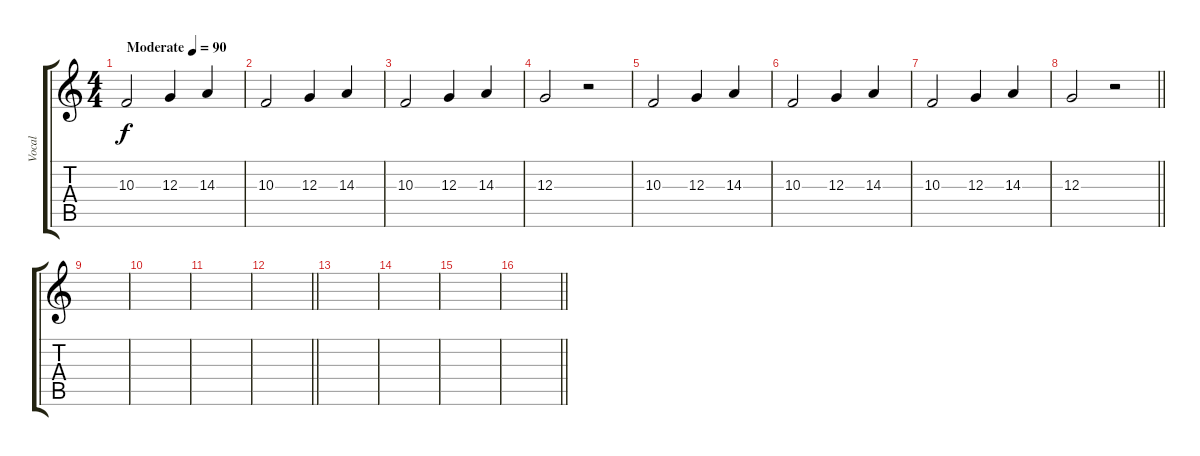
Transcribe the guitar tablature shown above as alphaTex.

\track ("Vocal" "Vocal") {instrument clarinet}
\staff {score tabs}
\tuning (E4 B3 G3 D3 A2 D2) {hide}
\ts (4 4)
\tempo (90 "Moderate")
\clef g2
\ks c
10.3.2{dy f volume 10 balance 0 instrument clarinet} 12.3.4 14.3.4 |
10.3.2 12.3.4 14.3.4 |
10.3.2 12.3.4 14.3.4 |
12.3.2 r.2 |
10.3.2 12.3.4 14.3.4 |
10.3.2 12.3.4 14.3.4 |
10.3.2 12.3.4 14.3.4 |
\barLineRight lightlight
12.3.2 r.2 |
\section ("" " ")
|
|
|
\barLineRight lightlight
|
\section ("" " ")
|
|
|
\barLineRight lightlight
